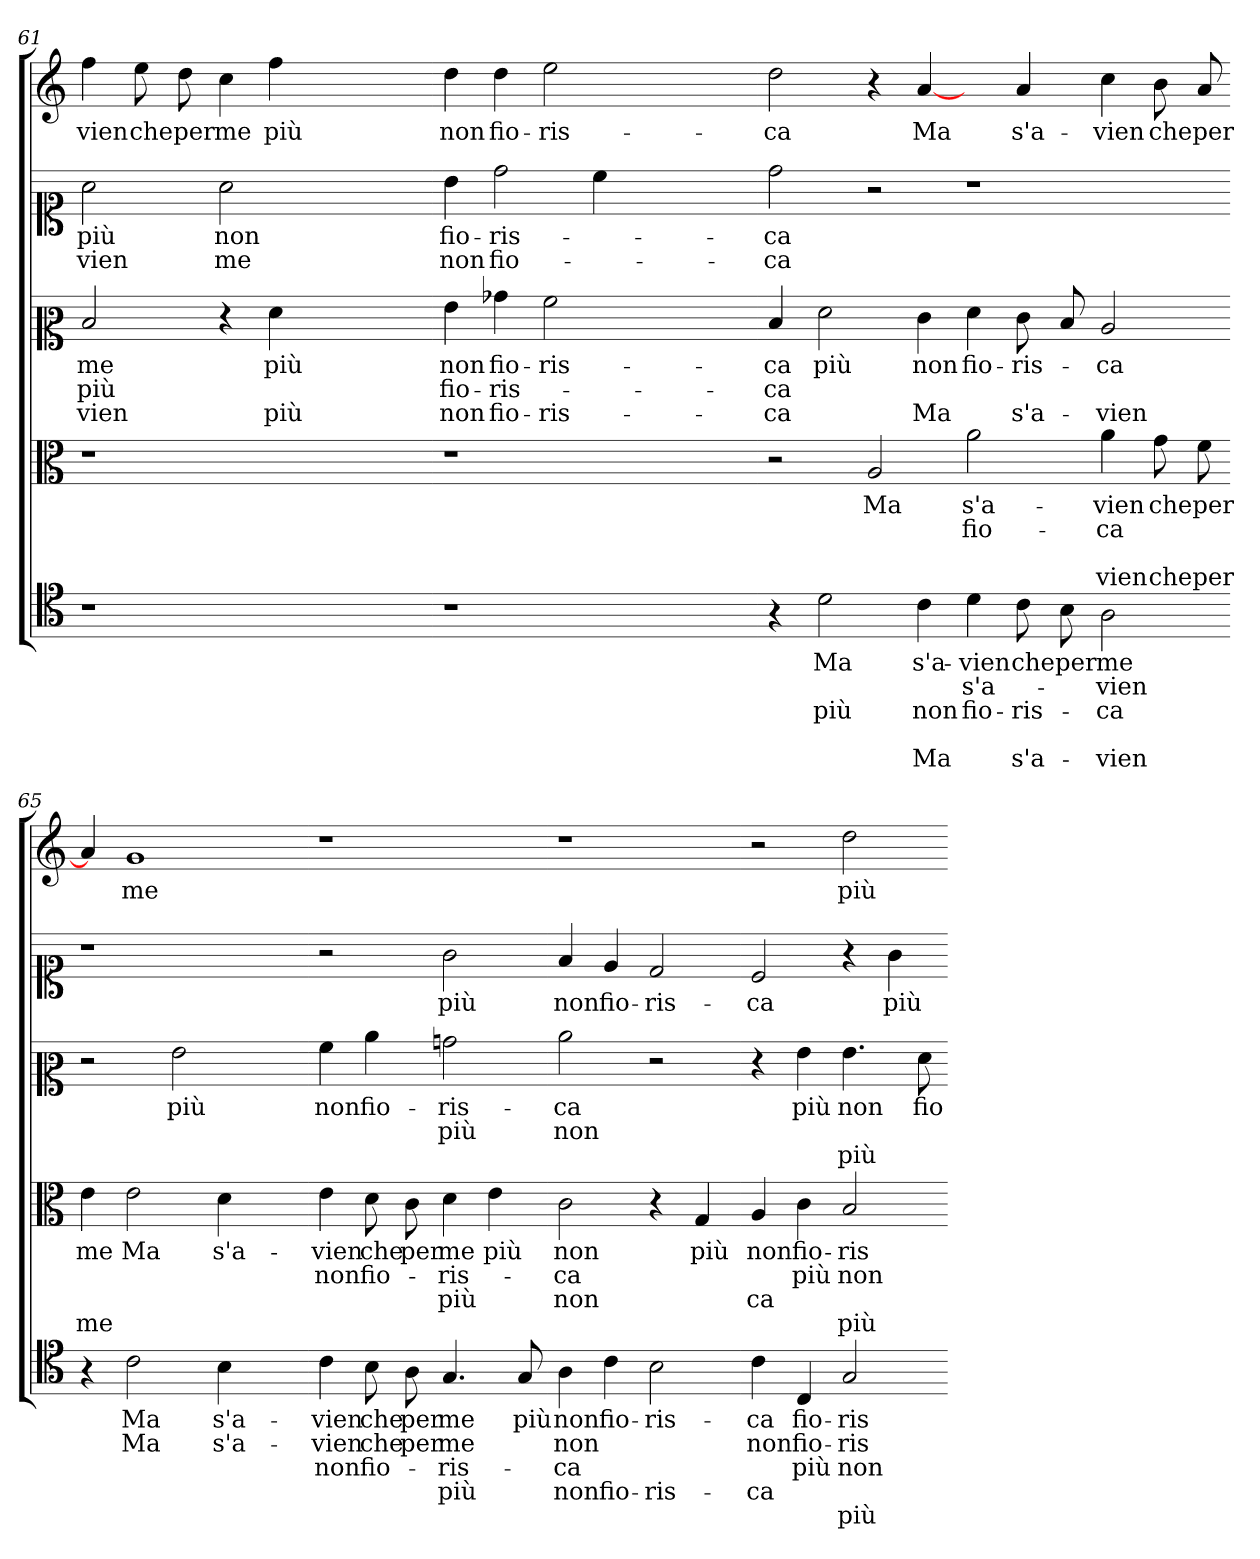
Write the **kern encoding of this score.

**kern	**text	**text	**text	**text	**text	**kern	**text	**text	**text	**text	**kern	**text	**text	**text	**kern	**text	**text	**kern	**text
*part5	*part5	*part5	*part5	*part5	*part5	*part4	*part4	*part4	*part4	*part4	*part3	*part3	*part3	*part3	*part2	*part2	*part2	*part1	*part1
*staff5	*staff5	*staff5	*staff5	*staff5	*staff5	*staff4	*staff4	*staff4	*staff4	*staff4	*staff3	*staff3	*staff3	*staff3	*staff2	*staff2	*staff2	*staff1	*staff1
*clefC4	*	*	*	*	*	*clefC3	*	*	*	*	*clefC2	*	*	*	*clefC1	*	*	*clefG2	*
*k[]	*	*	*	*	*	*k[]	*	*	*	*	*k[]	*	*	*	*k[]	*	*	*k[]	*
=61	=61	=61	=61	=61	=61	=61	=61	=61	=61	=61	=61	=61	=61	=61	=61	=61	=61	=61	=61
1r	.	.	.	.	.	1r	.	.	.	.	2d	me	più	vien	2a	più	vien	4ff	vien
.	.	.	.	.	.	.	.	.	.	.	.	.	.	.	.	.	.	8ee	che
.	.	.	.	.	.	.	.	.	.	.	.	.	.	.	.	.	.	8dd	per
.	.	.	.	.	.	.	.	.	.	.	4r	.	.	.	2a	non	me	4cc	me
.	.	.	.	.	.	.	.	.	.	.	4f	più	.	più	.	.	.	4ff	più
1ryy	.	.	.	.	.	1ryy	.	.	.	.	1ryy	.	.	.	1ryy	.	.	1ryy	.
=62-	=62-	=62-	=62-	=62-	=62-	=62-	=62-	=62-	=62-	=62-	=62-	=62-	=62-	=62-	=62-	=62-	=62-	=62-	=62-
1r	.	.	.	.	.	1r	.	.	.	.	4g	non	fio-	non	4b	fio-	non	4dd	non
.	.	.	.	.	.	.	.	.	.	.	4b-X	fio-	ris-	fio-	2dd	ris-	fio-	4dd	fio-
.	.	.	.	.	.	.	.	.	.	.	2a	ris-	.	ris-	.	.	.	2ee	ris-
.	.	.	.	.	.	.	.	.	.	.	.	.	.	.	4cc	.	.	.	.
1ryy	.	.	.	.	.	1ryy	.	.	.	.	1ryy	.	.	.	1ryy	.	.	1ryy	.
=63-	=63-	=63-	=63-	=63-	=63-	=63-	=63-	=63-	=63-	=63-	=63-	=63-	=63-	=63-	=63-	=63-	=63-	=63-	=63-
4r	.	.	.	.	.	2r	.	.	.	.	4d	ca	ca	ca	2dd	ca	ca	2dd	ca
2d	Ma	.	più	.	.	.	.	.	.	.	2f	più	.	.	.	.	.	.	.
.	.	.	.	.	.	2A	Ma	.	.	.	.	.	.	.	2r	.	.	4r	.
4c	s'a-	.	non	.	Ma	.	.	.	.	.	4e	non	.	Ma	.	.	.	[4a	Ma
4d	vien	s'a-	fio-	.	.	2a	s'a-	fio-	.	.	4f	fio-	.	.	1r	.	.	4ryy	.
8c	che	.	ris-	.	s'a-	.	.	.	.	.	8e	ris-	.	s'a-	.	.	.	4a	s'a-
8B	per	.	.	.	.	.	.	.	.	.	8d	.	.	.	.	.	.	.	.
2A	me	vien	ca	.	vien	4a	vien	ca	.	vien	2c	ca	.	vien	.	.	.	4cc	vien
.	.	.	.	.	.	8g	che	.	.	che	.	.	.	.	.	.	.	8b	che
.	.	.	.	.	.	8f	per	.	.	per	.	.	.	.	.	.	.	8a	per
=65-	=65-	=65-	=65-	=65-	=65-	=65-	=65-	=65-	=65-	=65-	=65-	=65-	=65-	=65-	=65-	=65-	=65-	=65-	=65-
4r	.	.	.	.	.	4e	me	.	.	me	2r	.	.	.	1r	.	.	4a]	.
2c	Ma	Ma	.	.	.	2e	Ma	.	.	.	.	.	.	.	.	.	.	1g	me
.	.	.	.	.	.	.	.	.	.	.	2g	più	.	.	.	.	.	.	.
4B	s'a-	s'a-	.	.	.	4d	s'a-	.	.	.	.	.	.	.	.	.	.	.	.
4ryy	.	.	.	.	.	4ryy	.	.	.	.	4ryy	.	.	.	4ryy	.	.	.	.
=66-	=66-	=66-	=66-	=66-	=66-	=66-	=66-	=66-	=66-	=66-	=66-	=66-	=66-	=66-	=66-	=66-	=66-	=66-	=66-
4c	vien	vien	non	.	.	4e	vien	non	.	.	4a	non	.	.	2r	.	.	1r	.
8B	che	che	fio-	.	.	8d	che	fio-	.	.	4cc	fio-	.	.	.	.	.	.	.
8A	per	per	.	.	.	8c	per	.	.	.	.	.	.	.	.	.	.	.	.
4.G	me	me	ris-	più	.	4d	me	ris-	più	.	2b	ris-	più	.	2g	più	.	.	.
.	.	.	.	.	.	4e	più	.	.	.	.	.	.	.	.	.	.	.	.
8G	più	.	.	.	.	.	.	.	.	.	.	.	.	.	.	.	.	.	.
=67-	=67-	=67-	=67-	=67-	=67-	=67-	=67-	=67-	=67-	=67-	=67-	=67-	=67-	=67-	=67-	=67-	=67-	=67-	=67-
4A	non	non	ca	non	.	2c	non	ca	non	.	2cc	ca	non	.	4f	non	.	1r	.
4c	fio-	.	.	fio-	.	.	.	.	.	.	.	.	.	.	4e	fio-	.	.	.
2B	ris-	.	.	ris-	.	4r	.	.	.	.	2r	.	.	.	2d	ris-	.	.	.
.	.	.	.	.	.	4G	più	.	.	.	.	.	.	.	.	.	.	.	.
=68-	=68-	=68-	=68-	=68-	=68-	=68-	=68-	=68-	=68-	=68-	=68-	=68-	=68-	=68-	=68-	=68-	=68-	=68-	=68-
4c	ca	non	.	ca	.	4A	non	.	ca	.	4r	.	.	.	2c	ca	.	2r	.
4C	fio-	fio-	più	.	.	4c	fio-	più	.	.	4g	più	.	.	.	.	.	.	.
2G	ris-	ris-	non	.	più	2B	ris-	non	.	più	4.g	non	.	più	4r	.	.	2dd	più
.	.	.	.	.	.	.	.	.	.	.	.	.	.	.	4g	più	.	.	.
.	.	.	.	.	.	.	.	.	.	.	8f	fio-	.	.	.	.	.	.	.
=-	=-	=-	=-	=-	=-	=-	=-	=-	=-	=-	=-	=-	=-	=-	=-	=-	=-	=-	=-
*-	*-	*-	*-	*-	*-	*-	*-	*-	*-	*-	*-	*-	*-	*-	*-	*-	*-	*-	*-
